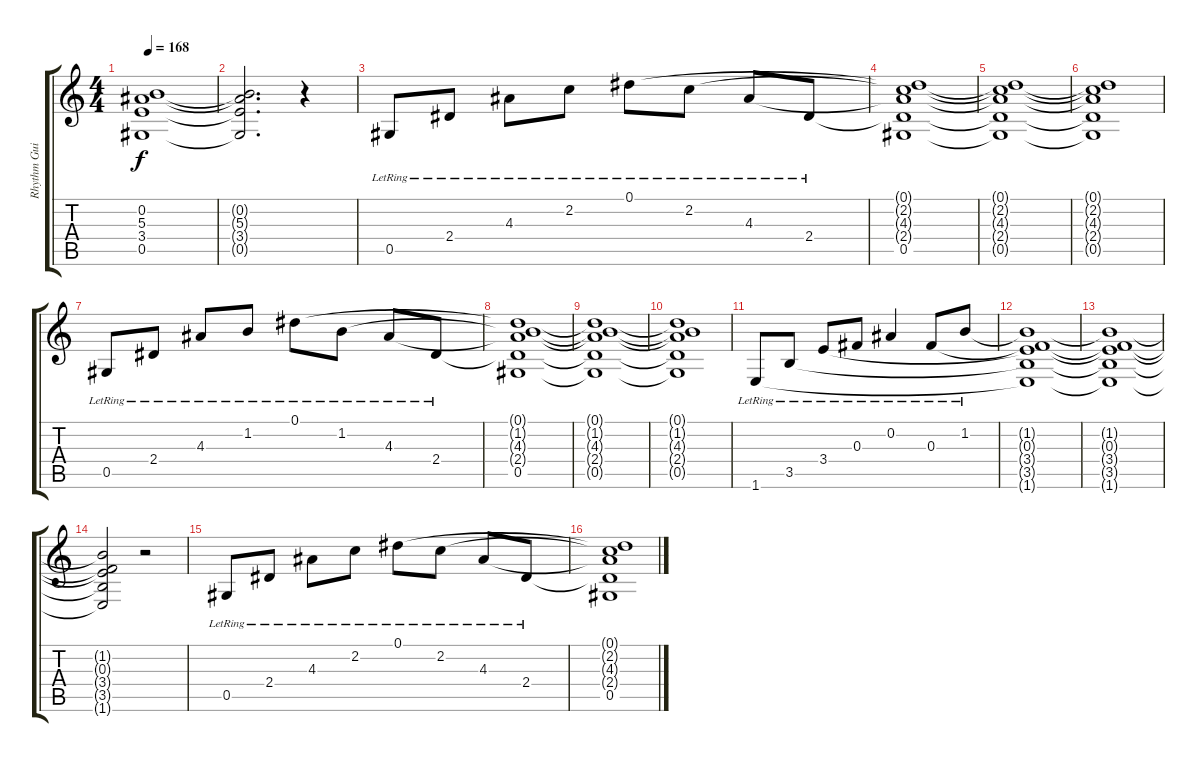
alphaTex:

\track ("Rhythm Guitar L" "Rhythm Gui") {instrument acousticguitarsteel}
\staff {score tabs}
\tuning (Eb4 Bb3 Gb3 Db3 Ab2 Eb2) {hide}
\ts (4 4)
\tempo 168
\clef g2
\ks c
(0.2{t} 5.3{t} 3.4{t} 0.5{t}).1{dy f} |
(0.2{t} 5.3{t} 3.4{t} 0.5{t}).2{d} r.4 |
0.5{lr}.8 2.4{lr}.8 4.3{lr}.8 2.2{lr}.8 0.1{lr}.8 2.2{lr}.8 4.3{lr}.8 2.4{lr}.8 |
(0.1{t} 2.2{t} 4.3{t} 2.4{t} 0.5).1 |
(0.1{t} 2.2{t} 4.3{t} 2.4{t} 0.5{t}).1 |
(0.1{t} 2.2{t} 4.3{t} 2.4{t} 0.5{t}).1 |
0.5{lr}.8 2.4{lr}.8 4.3{lr}.8 1.2{lr}.8 0.1{lr}.8 1.2{lr}.8 4.3{lr}.8 2.4{lr}.8 |
(0.1{t} 1.2{t} 4.3{t} 2.4{t} 0.5).1 |
(0.1{t} 1.2{t} 4.3{t} 2.4{t} 0.5{t}).1 |
(0.1{t} 1.2{t} 4.3{t} 2.4{t} 0.5{t}).1 |
1.6{lr}.8 3.5{lr}.8 3.4{lr}.8 0.3{lr}.8 0.2{lr}.4 0.3{lr}.8 1.2{lr}.8 |
(1.2{t} 0.3{t} 3.4{t} 3.5{t} 1.6{t}).1 |
(1.2{t} 0.3{t} 3.4{t} 3.5{t} 1.6{t}).1 |
(1.2{t} 0.3{t} 3.4{t} 3.5{t} 1.6{t}).2 r.2 |
0.5{lr}.8 2.4{lr}.8 4.3{lr}.8 2.2{lr}.8 0.1{lr}.8 2.2{lr}.8 4.3{lr}.8 2.4{lr}.8 |
(0.1{t} 2.2{t} 4.3{t} 2.4{t} 0.5).1
